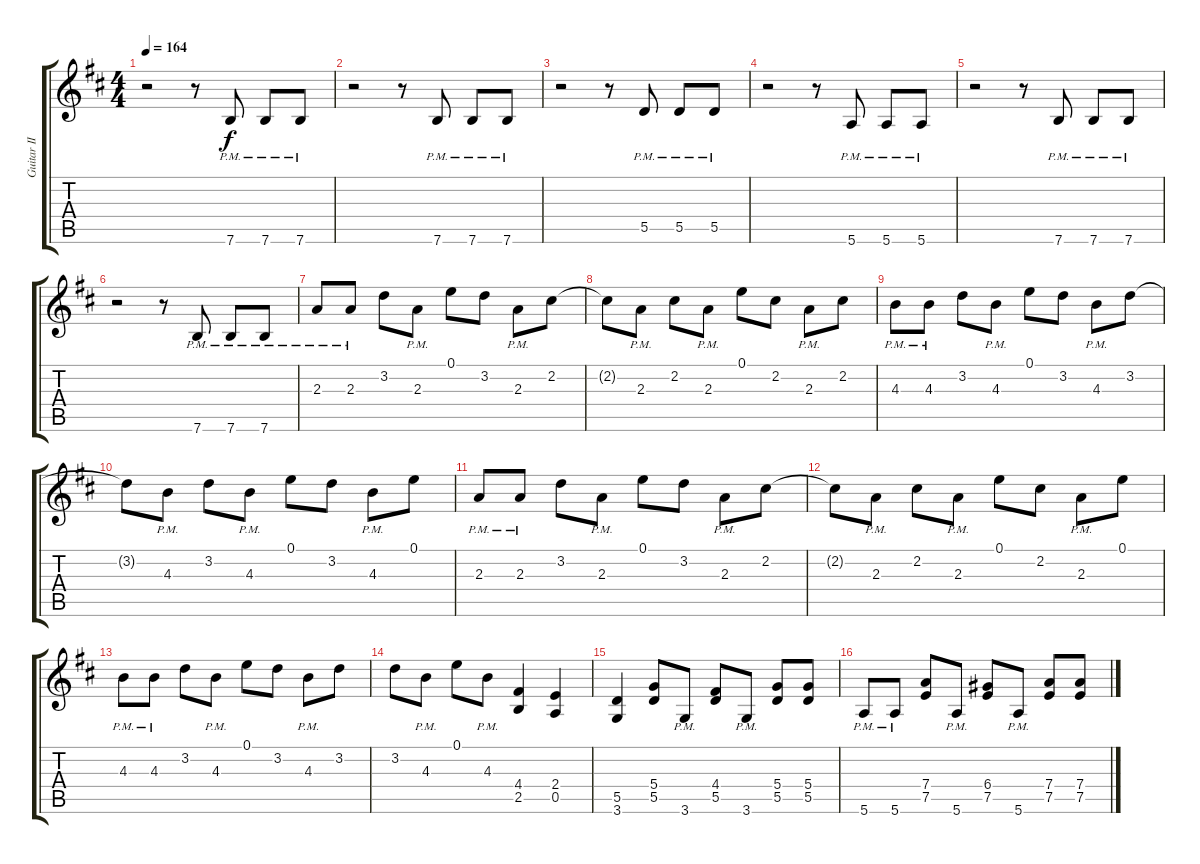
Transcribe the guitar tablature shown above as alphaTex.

\track ("Guitar II" "Guitar II") {instrument distortionguitar}
\staff {score tabs}
\tuning (E4 B3 G3 D3 A2 E2) {hide}
\ts (4 4)
\tempo 164
\clef g2
\ks d
r.2{dy f} r.8 7.6{pm}.8 7.6{pm}.8 7.6{pm}.8 |
r.2 r.8 7.6{pm}.8 7.6{pm}.8 7.6{pm}.8 |
r.2 r.8 5.5{pm}.8 5.5{pm}.8 5.5{pm}.8 |
r.2 r.8 5.6{pm}.8 5.6{pm}.8 5.6{pm}.8 |
r.2 r.8 7.6{pm}.8 7.6{pm}.8 7.6{pm}.8 |
r.2 r.8 7.6{pm}.8 7.6{pm}.8 7.6{pm}.8 |
2.3{pm}.8 2.3{pm}.8 3.2.8 2.3{pm}.8 0.1.8 3.2.8 2.3{pm}.8 2.2.8 |
2.2{t}.8 2.3{pm}.8 2.2.8 2.3{pm}.8 0.1.8 2.2.8 2.3{pm}.8 2.2.8 |
4.3{pm}.8 4.3{pm}.8 3.2.8 4.3{pm}.8 0.1.8 3.2.8 4.3{pm}.8 3.2.8 |
3.2{t}.8 4.3{pm}.8 3.2.8 4.3{pm}.8 0.1.8 3.2.8 4.3{pm}.8 0.1.8 |
2.3{pm}.8 2.3{pm}.8 3.2.8 2.3{pm}.8 0.1.8 3.2.8 2.3{pm}.8 2.2.8 |
2.2{t}.8 2.3{pm}.8 2.2.8 2.3{pm}.8 0.1.8 2.2.8 2.3{pm}.8 0.1.8 |
4.3{pm}.8 4.3{pm}.8 3.2.8 4.3{pm}.8 0.1.8 3.2.8 4.3{pm}.8 3.2.8 |
3.2.8 4.3{pm}.8 0.1.8 4.3{pm}.8 (4.4 2.5).4 (2.4 0.5).4 |
(5.5 3.6).4 (5.4 5.5).8 3.6{pm}.8 (4.4 5.5).8 3.6{pm}.8 (5.4 5.5).8 (5.4 5.5).8 |
5.6{pm}.8 5.6{pm}.8 (7.4 7.5).8 5.6{pm}.8 (6.4 7.5).8 5.6{pm}.8 (7.4 7.5).8 (7.4 7.5).8
